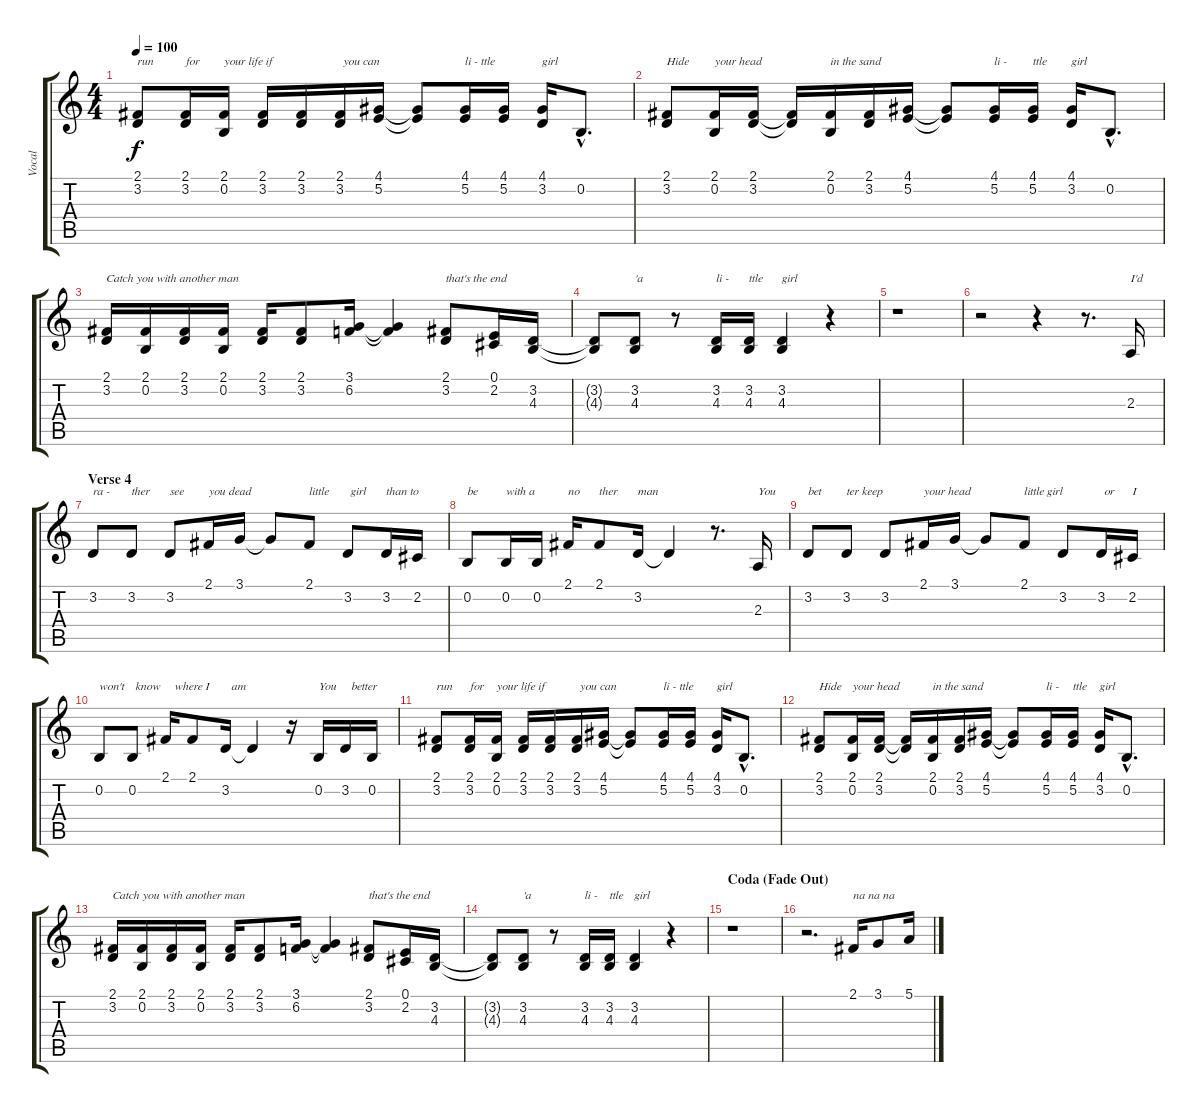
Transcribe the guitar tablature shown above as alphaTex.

\track ("Vocal" "Vocal") {instrument lead5charang}
\staff {score tabs}
\tuning (E4 B3 G3 D3 A2 E2) {hide}
\ts (4 4)
\tempo 100
\clef g2
\ks c
(2.1 3.2).8{txt "run" dy f} (2.1 3.2).16{txt "for"} (2.1 0.2).16{txt "your life if"} (2.1 3.2).16 (2.1 3.2).16 (2.1 3.2).16{txt " you can"} (4.1 5.2).16 (4.1{t} 5.2{t}).8 (4.1 5.2).16{txt "li - ttle "} (4.1 5.2).16 (4.1 3.2).16{txt "girl"} 0.2{hac}.8{d} |
(2.1 3.2).8{txt "Hide"} (2.1 0.2).16{txt "your head"} (2.1 3.2).16 (2.1{t} 3.2{t}).16 (2.1 0.2).16{txt "in the sand"} (2.1 3.2).16 (4.1 5.2).16 (4.1{t} 5.2{t}).8 (4.1 5.2).16{txt "li - "} (4.1 5.2).16{txt "ttle"} (4.1 3.2).16{txt "girl"} 0.2{hac}.8{d} |
(2.1 3.2).16{txt "Catch you with another man"} (2.1 0.2).16 (2.1 3.2).16 (2.1 0.2).16 (2.1 3.2).16 (2.1 3.2).8 (3.1 6.2).16 (3.1{t} 6.2{t}).4 (2.1 3.2).8{txt "that's the end"} (0.1 2.2).16 (3.2 4.3).16 |
(3.2{t} 4.3{t}).8 (3.2 4.3).8{txt "'a"} r.8 (3.2 4.3).16{txt "li - "} (3.2 4.3).16{txt "ttle"} (3.2 4.3).4{txt "girl"} r.4 |
r.1 |
r.2 r.4 r.8{d} 2.3.16{txt "I'd"} |
\section ("" "Verse 4")
3.2.8{txt "ra -"} 3.2.8{txt "ther"} 3.2.8{txt "see"} 2.1.16{txt "you dead"} 3.1.16 3.1{t}.8 2.1.8{txt "little"} 3.2.8{txt " girl"} 3.2.16{txt "than to"} 2.2.16 |
0.2.8{txt "be"} 0.2.16{txt "with a "} 0.2.16 2.1.16{txt "no"} 2.1.8{txt "ther"} 3.2.16{txt "man"} 3.2{t}.4 r.8{d} 2.3.16{txt "You"} |
3.2.8{txt "bet"} 3.2.8{txt "ter keep"} 3.2.8 2.1.16{txt "your head"} 3.1.16 3.1{t}.8 2.1.8{txt "little girl"} 3.2.8 3.2.16{txt " or"} 2.2.16{txt "I"} |
0.2.8{txt "won't"} 0.2.8{txt " know"} 2.1.16{txt "   where I"} 2.1.8 3.2.16{txt "  am"} 3.2{t}.4 r.16 0.2.16{txt "You"} 3.2.16{txt "  better"} 0.2.16 |
(2.1 3.2).8{txt "run"} (2.1 3.2).16{txt "for"} (2.1 0.2).16{txt "your life if"} (2.1 3.2).16 (2.1 3.2).16 (2.1 3.2).16{txt " you can"} (4.1 5.2).16 (4.1{t} 5.2{t}).8 (4.1 5.2).16{txt "li - ttle "} (4.1 5.2).16 (4.1 3.2).16{txt "girl"} 0.2{hac}.8{d} |
(2.1 3.2).8{txt "Hide"} (2.1 0.2).16{txt "your head"} (2.1 3.2).16 (2.1{t} 3.2{t}).16 (2.1 0.2).16{txt "in the sand"} (2.1 3.2).16 (4.1 5.2).16 (4.1{t} 5.2{t}).8 (4.1 5.2).16{txt "li - "} (4.1 5.2).16{txt "ttle"} (4.1 3.2).16{txt "girl"} 0.2{hac}.8{d} |
(2.1 3.2).16{txt "Catch you with another man"} (2.1 0.2).16 (2.1 3.2).16 (2.1 0.2).16 (2.1 3.2).16 (2.1 3.2).8 (3.1 6.2).16 (3.1{t} 6.2{t}).4 (2.1 3.2).8{txt "that's the end"} (0.1 2.2).16 (3.2 4.3).16 |
(3.2{t} 4.3{t}).8 (3.2 4.3).8{txt "'a"} r.8 (3.2 4.3).16{txt "li - "} (3.2 4.3).16{txt "ttle"} (3.2 4.3).4{txt "girl"} r.4 |
\section ("" "Coda (Fade Out)")
r.1{volume 8} |
r.2{d volume 6} 2.1.16{txt "na na na"} 3.1.8 5.1.16
